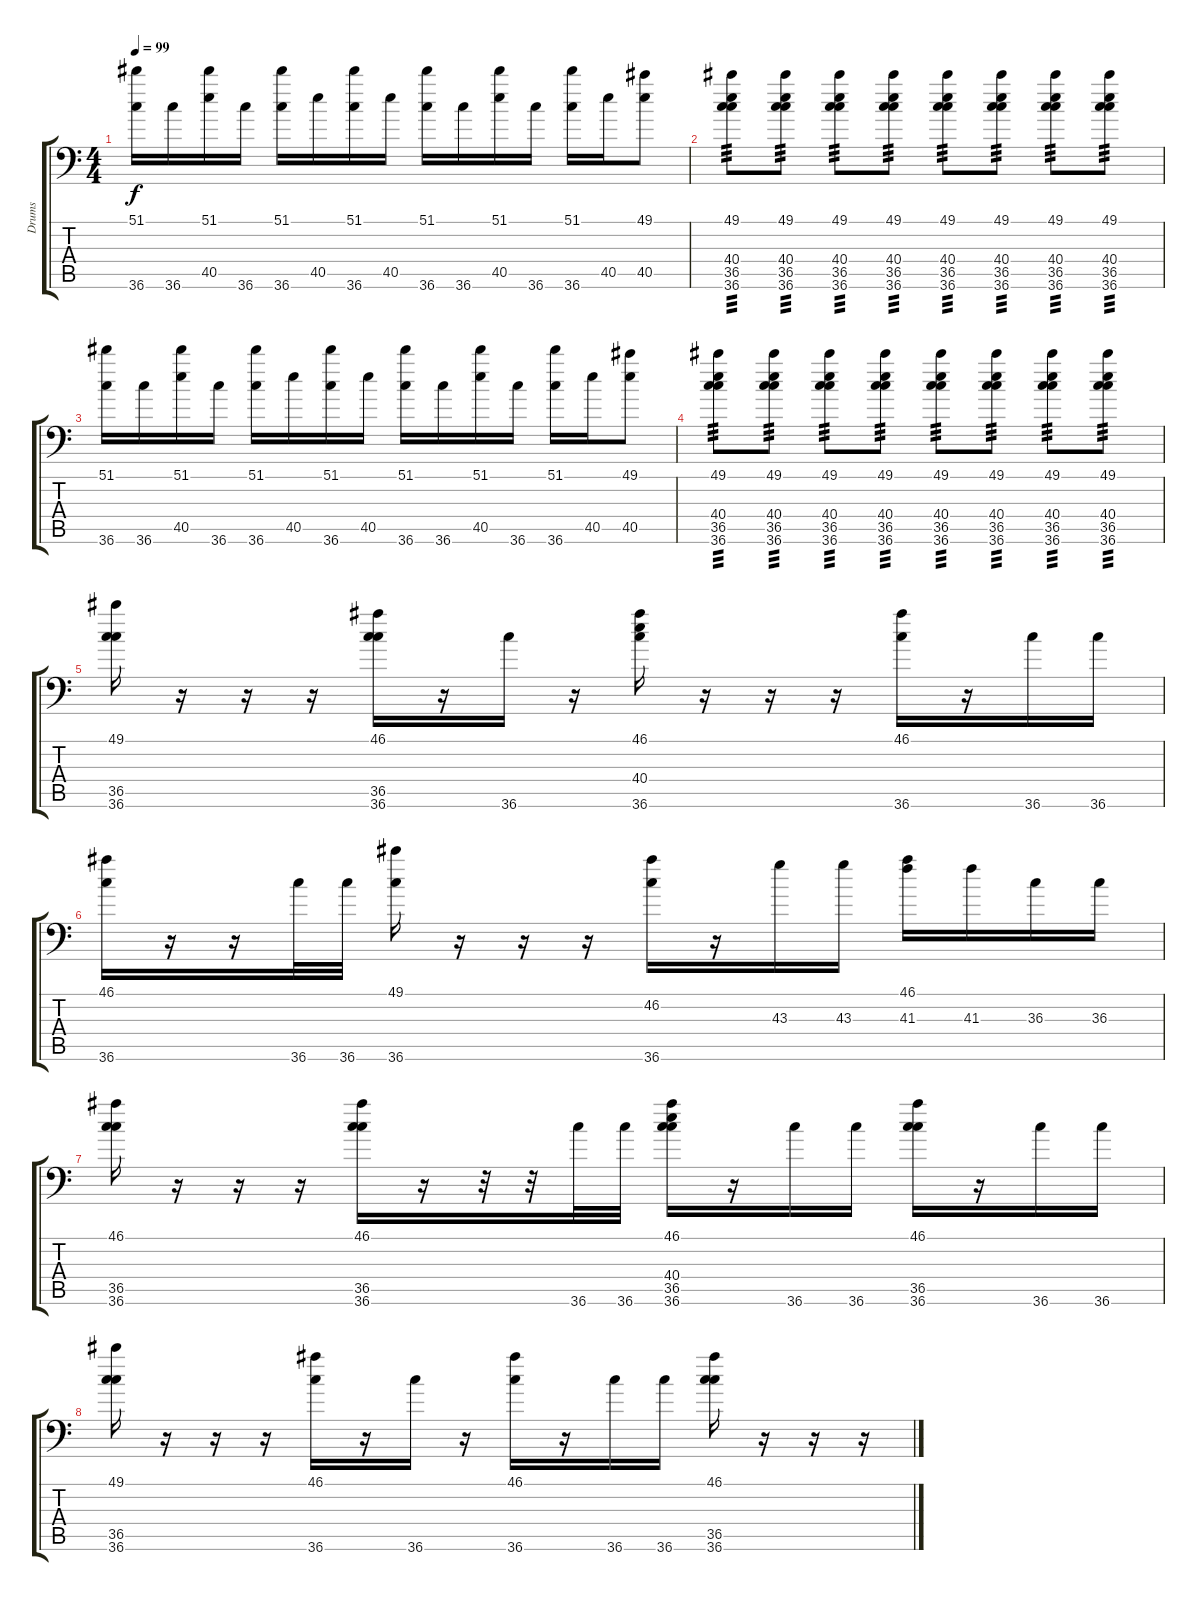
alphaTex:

\track ("Drums" "Drums") {solo instrument electricguitarclean}
\staff {score tabs}
\tuning (C-1 C-1 C-1 C-1 C-1 C-1) {hide}
\ts (4 4)
\tempo 99
\clef f4
\ks c
(51.1 36.6).16{dy f} 36.6.16 (51.1 40.5).16 36.6.16 (51.1 36.6).16 40.5.16 (51.1 36.6).16 40.5.16 (51.1 36.6).16 36.6.16 (51.1 40.5).16 36.6.16 (51.1 36.6).16 40.5.16 (49.1 40.5).8 |
(49.1 40.4 36.5 36.6).8{tp 3} (49.1 40.4 36.5 36.6).8{tp 3} (49.1 40.4 36.5 36.6).8{tp 3} (49.1 40.4 36.5 36.6).8{tp 3} (49.1 40.4 36.5 36.6).8{tp 3} (49.1 40.4 36.5 36.6).8{tp 3} (49.1 40.4 36.5 36.6).8{tp 3} (49.1 40.4 36.5 36.6).8{tp 3} |
(51.1 36.6).16 36.6.16 (51.1 40.5).16 36.6.16 (51.1 36.6).16 40.5.16 (51.1 36.6).16 40.5.16 (51.1 36.6).16 36.6.16 (51.1 40.5).16 36.6.16 (51.1 36.6).16 40.5.16 (49.1 40.5).8 |
(49.1 40.4 36.5 36.6).8{tp 3} (49.1 40.4 36.5 36.6).8{tp 3} (49.1 40.4 36.5 36.6).8{tp 3} (49.1 40.4 36.5 36.6).8{tp 3} (49.1 40.4 36.5 36.6).8{tp 3} (49.1 40.4 36.5 36.6).8{tp 3} (49.1 40.4 36.5 36.6).8{tp 3} (49.1 40.4 36.5 36.6).8{tp 3} |
(49.1 36.5 36.6).16 r.16 r.16 r.16 (46.1 36.5 36.6).16 r.16 36.6.16 r.16 (46.1 40.4 36.6).16 r.16 r.16 r.16 (46.1 36.6).16 r.16 36.6.16 36.6.16 |
(46.1 36.6).16 r.16 r.16 36.6.32 36.6.32 (49.1 36.6).16 r.16 r.16 r.16 (46.2 36.6).16 r.16 43.3.16 43.3.16 (46.1 41.3).16 41.3.16 36.3.16 36.3.16 |
(46.1 36.5 36.6).16 r.16 r.16 r.16 (46.1 36.5 36.6).16 r.16 r.32 r.32 36.6.32 36.6.32 (46.1 40.4 36.5 36.6).16 r.16 36.6.16 36.6.16 (46.1 36.5 36.6).16 r.16 36.6.16 36.6.16 |
(49.1 36.5 36.6).16 r.16 r.16 r.16 (46.1 36.6).16 r.16 36.6.16 r.16 (46.1 36.6).16 r.16 36.6.16 36.6.16 (46.1 36.5 36.6).16 r.16 r.16 r.16
